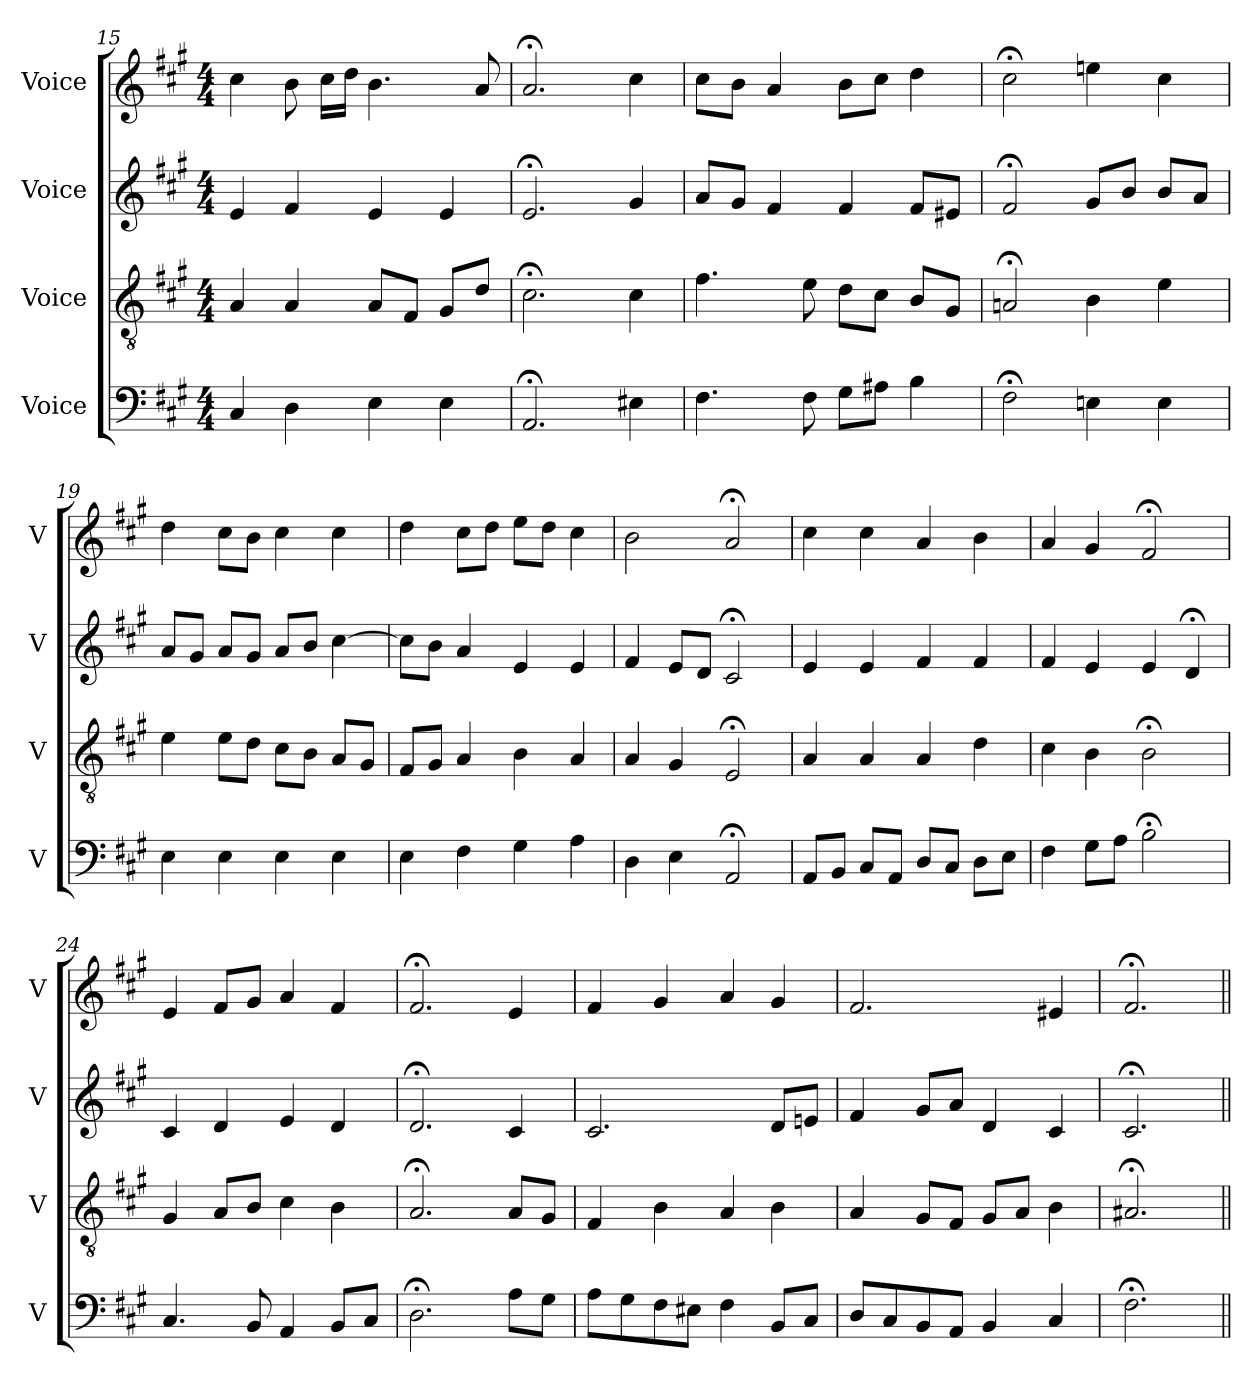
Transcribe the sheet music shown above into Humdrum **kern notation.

**kern	**kern	**kern	**kern
*part4	*part3	*part2	*part1
*staff4	*staff3	*staff2	*staff1
*I"Voice	*I"Voice	*I"Voice	*I"Voice
*I'V	*I'V	*I'V	*I'V
*clefF4	*clefGv2	*clefG2	*clefG2
*k[f#c#g#]	*k[f#c#g#]	*k[f#c#g#]	*k[f#c#g#]
*M4/4	*M4/4	*M4/4	*M4/4
=15	=15	=15	=15
4C#/	4A/	4e/	4cc#\
4D\	4A/	4f#/	8b\
.	.	.	16cc#\LL
.	.	.	16dd\JJ
4E\	8A/L	4e/	4.b\
.	8F#/J	.	.
4E\	8G#/L	4e/	.
.	8d/J	.	8a/
=16	=16	=16	=16
2.AA;/	2.c#;\	2.e;/	2.a;/
4E#X\	4c#\	4g#/	4cc#\
!!LO:PB:g=z
=17	=17	=17	=17
4.F#\	4.f#\	8a/L	8cc#\L
.	.	8g#/J	8b\J
.	.	4f#/	4a/
8F#\	8e\	.	.
8G#\L	8d\L	4f#/	8b\L
8A#X\J	8c#\J	.	8cc#\J
4B\	8B/L	8f#/L	4dd\
.	8G#/J	8e#X/J	.
=18	=18	=18	=18
2F#;\	2An;/	2f#;/	2cc#;\
4En\	4B\	8g#/L	4een\
.	.	8b/J	.
4E\	4e\	8b/L	4cc#\
.	.	8a/J	.
=19	=19	=19	=19
4E\	4e\	8a/L	4dd\
.	.	8g#/J	.
4E\	8e\L	8a/L	8cc#\L
.	8d\J	8g#/J	8b\J
4E\	8c#\L	8a/L	4cc#\
.	8B\J	8b/J	.
4E\	8A/L	[4cc#\	4cc#\
.	8G#/J	.	.
=20	=20	=20	=20
4E\	8F#/L	8cc#\L]	4dd\
.	8G#/J	8b\J	.
4F#\	4A/	4a/	8cc#\L
.	.	.	8dd\J
4G#\	4B\	4e/	8ee\L
.	.	.	8dd\J
4A\	4A/	4e/	4cc#\
=21	=21	=21	=21
4D\	4A/	4f#/	2b\
4E\	4G#/	8e/L	.
.	.	8d/J	.
2AA;/	2E;/	2c#;/	2a;/
=22	=22	=22	=22
8AA/L	4A/	4e/	4cc#\
8BB/J	.	.	.
8C#/L	4A/	4e/	4cc#\
8AA/J	.	.	.
8D/L	4A/	4f#/	4a/
8C#/J	.	.	.
8D\L	4d\	4f#/	4b\
8E\J	.	.	.
!!LO:LB:g=z
=23	=23	=23	=23
4F#\	4c#\	4f#/	4a/
8G#\L	4B\	4e/	4g#/
8A\J	.	.	.
2B;\	2B;\	4e/	2f#;/
.	.	4d;/	.
=24	=24	=24	=24
4.C#/	4G#/	4c#/	4e/
.	8A/L	4d/	8f#/L
8BB/	8B/J	.	8g#/J
4AA/	4c#\	4e/	4a/
8BB/L	4B\	4d/	4f#/
8C#/J	.	.	.
=25	=25	=25	=25
2.D;\	2.A;/	2.d;/	2.f#;/
8A\L	8A/L	4c#/	4e/
8G#\J	8G#/J	.	.
=26	=26	=26	=26
8A\L	4F#/	2.c#/	4f#/
8G#\	.	.	.
8F#\	4B\	.	4g#/
8E#X\J	.	.	.
4F#\	4A/	.	4a/
8BB/L	4B\	8d/L	4g#/
8C#/J	.	8en/J	.
=27	=27	=27	=27
8D/L	4A/	4f#/	2.f#/
8C#/	.	.	.
8BB/	8G#/L	8g#/L	.
8AA/J	8F#/J	8a/J	.
4BB/	8G#/L	4d/	.
.	8A/J	.	.
4C#/	4B\	4c#/	4e#X/
=28	=28	=28	=28
2.F#;\	2.A#X;/	2.c#;/	2.f#;/
=||	=||	=||	=||
*-	*-	*-	*-
